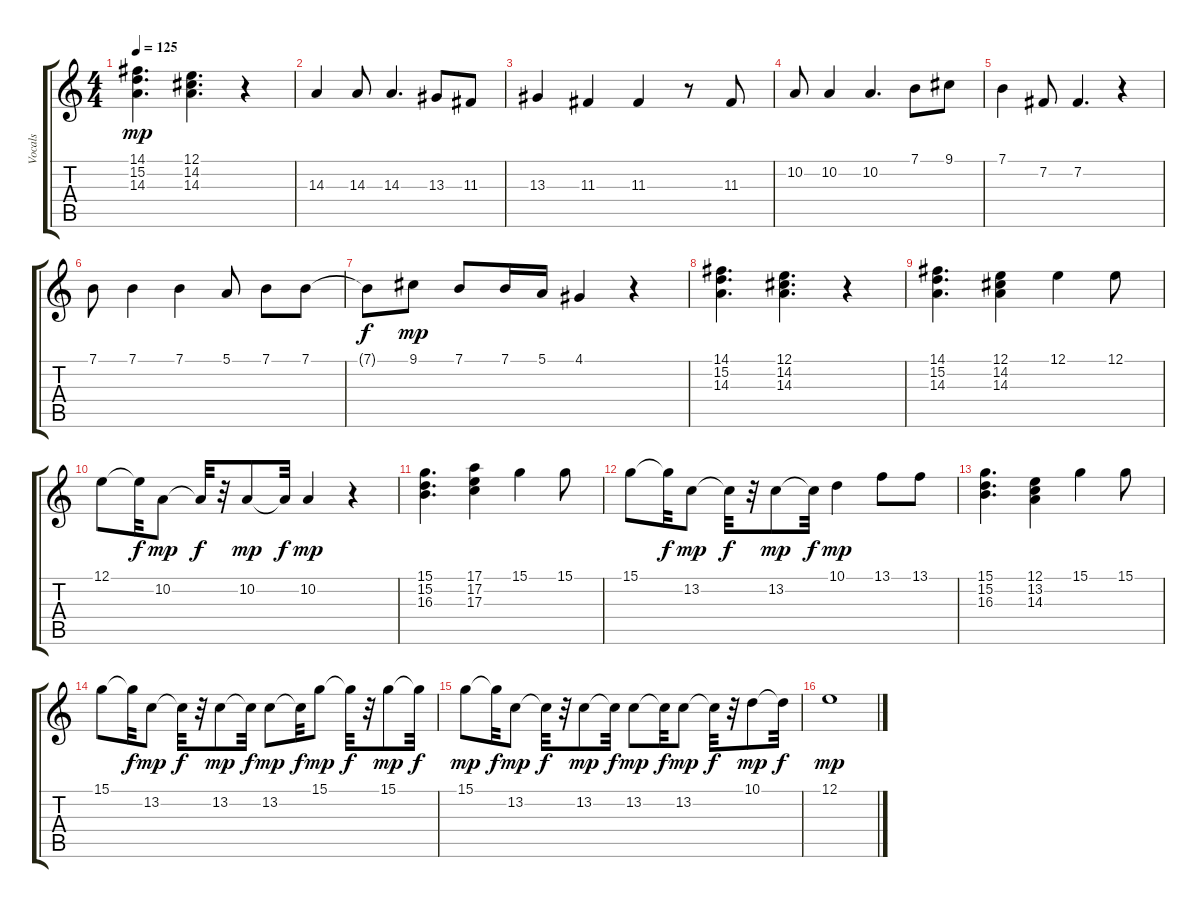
\track ("Vocals" "Vocals") {instrument flute}
\staff {score tabs}
\tuning (E4 B3 G3 D3 A2 E2) {hide}
\ts (4 4)
\tempo 125
\clef g2
\ks c
(14.1 15.2 14.3).4{d dy mp} (12.1 14.2 14.3).4{d} r.4 |
14.3.4 14.3.8 14.3.4{d} 13.3.8 11.3.8 |
13.3.4 11.3.4 11.3.4 r.8 11.3.8 |
10.2.8 10.2.4 10.2.4{d} 7.1.8 9.1.8 |
7.1.4 7.2.8 7.2.4{d} r.4 |
7.1.8 7.1.4 7.1.4 5.1.8 7.1.8 7.1.8 |
7.1{t}.8{dy f} 9.1.8{dy mp} 7.1.8 7.1.16 5.1.16 4.1.4 r.4 |
(14.1 15.2 14.3).4{d} (12.1 14.2 14.3).4{d} r.4 |
(14.1 15.2 14.3).4{d} (12.1 14.2 14.3).4 12.1.4 12.1.8 |
12.1.8 12.1{t}.32{dy f} 10.2.8{dy mp} 10.2{t}.32{dy f} r.32 10.2.8{dy mp} 10.2{t}.32{dy f} 10.2.4{dy mp} r.4 |
(15.1 15.2 16.3).4{d} (17.1 17.2 17.3).4 15.1.4 15.1.8 |
15.1.8 15.1{t}.32{dy f} 13.2.8{dy mp} 13.2{t}.32{dy f} r.32 13.2.8{dy mp} 13.2{t}.32{dy f} 10.1.4{dy mp} 13.1.8 13.1.8 |
(15.1 15.2 16.3).4{d} (12.1 13.2 14.3).4 15.1.4 15.1.8 |
15.1.8 15.1{t}.32{dy f} 13.2.8{dy mp} 13.2{t}.32{dy f} r.32 13.2.8{dy mp} 13.2{t}.32{dy f} 13.2.8{dy mp} 13.2{t}.32{dy f} 15.1.8{dy mp} 15.1{t}.32{dy f} r.32 15.1.8{dy mp} 15.1{t}.32{dy f} |
15.1.8{dy mp} 15.1{t}.32{dy f} 13.2.8{dy mp} 13.2{t}.32{dy f} r.32 13.2.8{dy mp} 13.2{t}.32{dy f} 13.2.8{dy mp} 13.2{t}.32{dy f} 13.2.8{dy mp} 13.2{t}.32{dy f} r.32 10.1.8{dy mp} 10.1{t}.32{dy f} |
12.1.1{dy mp}
